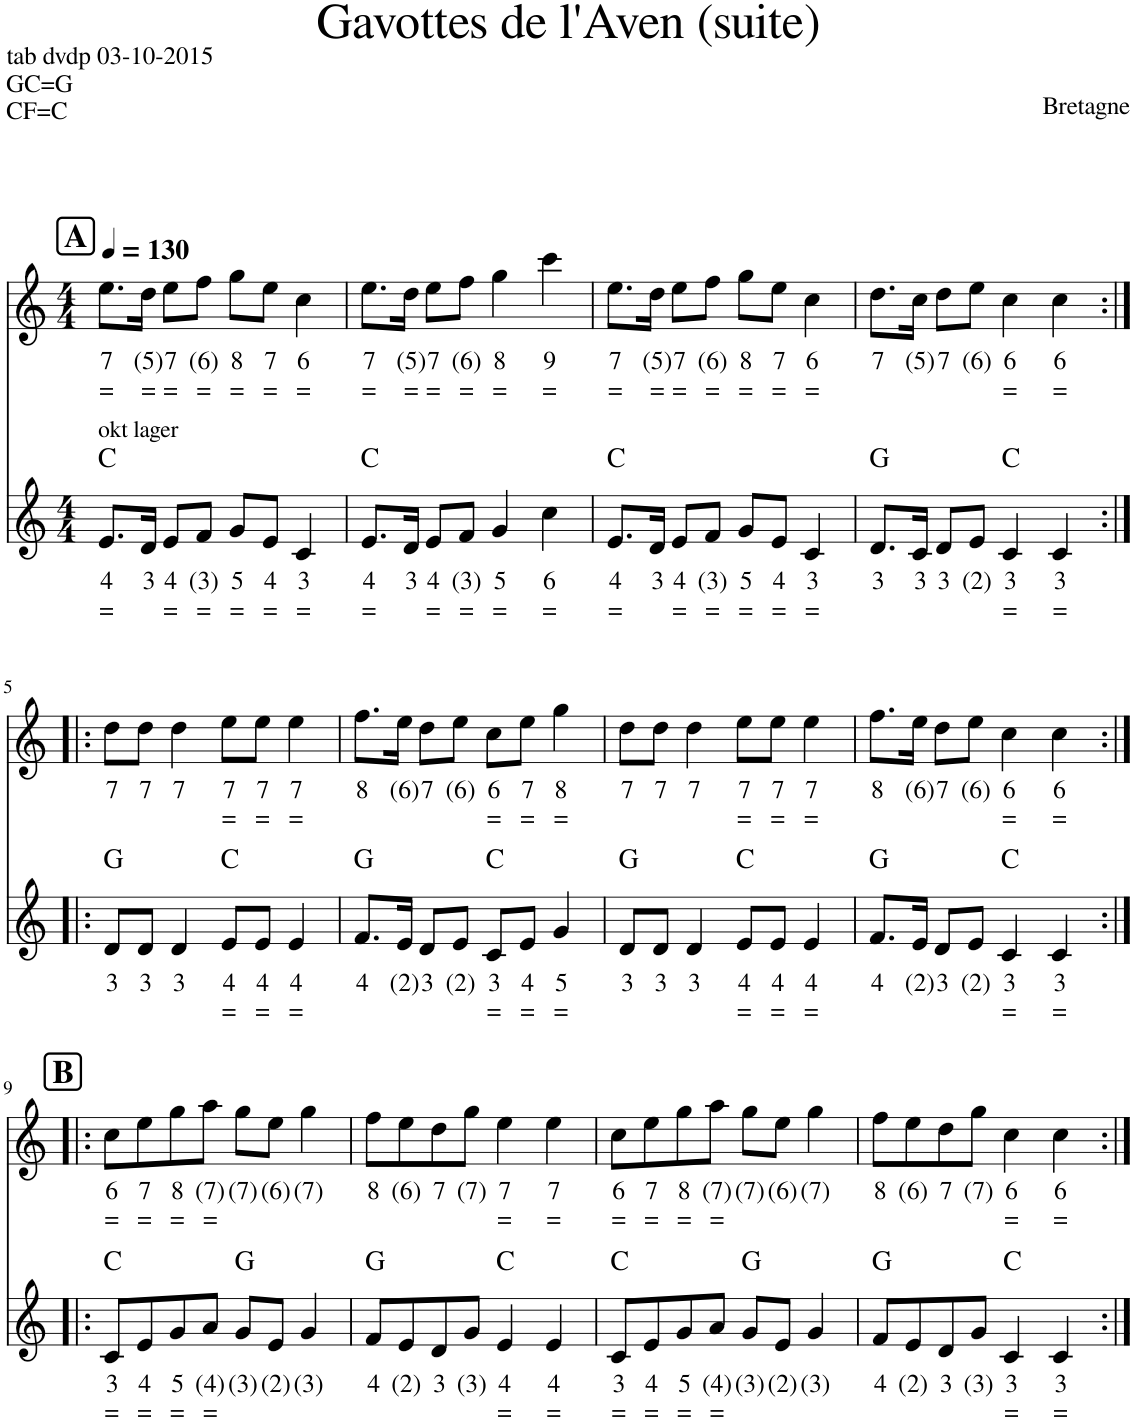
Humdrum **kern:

**kern	**text	**text	**harte	**kern	**text	**text
*part2	*part2	*part2	*part2	*part1	*part1	*part1
*staff2	*staff2	*staff2	*	*staff1	*staff1	*staff1
*I"Stem	*	*	*	*I"Stem	*	*
*clefG2	*	*	*	*clefG2	*	*
*k[]	*	*	*	*k[]	*	*
*M4/4	*	*	*	*M4/4	*	*
*MM130	*	*	*	*MM130	*	*
!!LO:REH:place=s1:a:B:cj:fs=14:t=A
=1	=1	=1	=1	=1	=1	=1
!LO:TX:a:t=okt lager	!	!	!	!	!	!
!	!LO:LY:b	!LO:LY:b	!	!	!LO:LY:b	!LO:LY:b
8.e/L	4	=	C:maj	8.ee\L	7	=
!	!LO:LY:b	!	!	!	!LO:LY:b	!LO:LY:b
16d/Jk	3	.	.	16dd\Jk	(5)	=
!	!LO:LY:b	!LO:LY:b	!	!	!LO:LY:b	!LO:LY:b
8e/L	4	=	.	8ee\L	7	=
!	!LO:LY:b	!LO:LY:b	!	!	!LO:LY:b	!LO:LY:b
8f/J	(3)	=	.	8ff\J	(6)	=
!	!LO:LY:b	!LO:LY:b	!	!	!LO:LY:b	!LO:LY:b
8g/L	5	=	.	8gg\L	8	=
!	!LO:LY:b	!LO:LY:b	!	!	!LO:LY:b	!LO:LY:b
8e/J	4	=	.	8ee\J	7	=
!	!LO:LY:b	!LO:LY:b	!	!	!LO:LY:b	!LO:LY:b
4c/	3	=	.	4cc\	6	=
=2	=2	=2	=2	=2	=2	=2
!	!LO:LY:b	!LO:LY:b	!	!	!LO:LY:b	!LO:LY:b
8.e/L	4	=	C:maj	8.ee\L	7	=
!	!LO:LY:b	!	!	!	!LO:LY:b	!LO:LY:b
16d/Jk	3	.	.	16dd\Jk	(5)	=
!	!LO:LY:b	!LO:LY:b	!	!	!LO:LY:b	!LO:LY:b
8e/L	4	=	.	8ee\L	7	=
!	!LO:LY:b	!LO:LY:b	!	!	!LO:LY:b	!LO:LY:b
8f/J	(3)	=	.	8ff\J	(6)	=
!	!LO:LY:b	!LO:LY:b	!	!	!LO:LY:b	!LO:LY:b
4g/	5	=	.	4gg\	8	=
!	!LO:LY:b	!LO:LY:b	!	!	!LO:LY:b	!LO:LY:b
4cc\	6	=	.	4ccc\	9	=
=3	=3	=3	=3	=3	=3	=3
!	!LO:LY:b	!LO:LY:b	!	!	!LO:LY:b	!LO:LY:b
8.e/L	4	=	C:maj	8.ee\L	7	=
!	!LO:LY:b	!	!	!	!LO:LY:b	!LO:LY:b
16d/Jk	3	.	.	16dd\Jk	(5)	=
!	!LO:LY:b	!LO:LY:b	!	!	!LO:LY:b	!LO:LY:b
8e/L	4	=	.	8ee\L	7	=
!	!LO:LY:b	!LO:LY:b	!	!	!LO:LY:b	!LO:LY:b
8f/J	(3)	=	.	8ff\J	(6)	=
!	!LO:LY:b	!LO:LY:b	!	!	!LO:LY:b	!LO:LY:b
8g/L	5	=	.	8gg\L	8	=
!	!LO:LY:b	!LO:LY:b	!	!	!LO:LY:b	!LO:LY:b
8e/J	4	=	.	8ee\J	7	=
!	!LO:LY:b	!LO:LY:b	!	!	!LO:LY:b	!LO:LY:b
4c/	3	=	.	4cc\	6	=
=4	=4	=4	=4	=4	=4	=4
!	!LO:LY:b	!	!	!	!LO:LY:b	!
8.d/L	3	.	G:maj	8.dd\L	7	.
!	!LO:LY:b	!	!	!	!LO:LY:b	!
16c/Jk	3	.	.	16cc\Jk	(5)	.
!	!LO:LY:b	!	!	!	!LO:LY:b	!
8d/L	3	.	.	8dd\L	7	.
!	!LO:LY:b	!	!	!	!LO:LY:b	!
8e/J	(2)	.	.	8ee\J	(6)	.
!	!LO:LY:b	!LO:LY:b	!	!	!LO:LY:b	!LO:LY:b
4c/	3	=	C:maj	4cc\	6	=
!	!LO:LY:b	!LO:LY:b	!	!	!LO:LY:b	!LO:LY:b
4c/	3	=	.	4cc\	6	=
!!LO:LB:g=z
=5:|!|:	=5:|!|:	=5:|!|:	=5:|!|:	=5:|!|:	=5:|!|:	=5:|!|:
!	!LO:LY:b	!	!	!	!LO:LY:b	!
8d/L	3	.	G:maj	8dd\L	7	.
!	!LO:LY:b	!	!	!	!LO:LY:b	!
8d/J	3	.	.	8dd\J	7	.
!	!LO:LY:b	!	!	!	!LO:LY:b	!
4d/	3	.	.	4dd\	7	.
!	!LO:LY:b	!LO:LY:b	!	!	!LO:LY:b	!LO:LY:b
8e/L	4	=	C:maj	8ee\L	7	=
!	!LO:LY:b	!LO:LY:b	!	!	!LO:LY:b	!LO:LY:b
8e/J	4	=	.	8ee\J	7	=
!	!LO:LY:b	!LO:LY:b	!	!	!LO:LY:b	!LO:LY:b
4e/	4	=	.	4ee\	7	=
=6	=6	=6	=6	=6	=6	=6
!	!LO:LY:b	!	!	!	!LO:LY:b	!
8.f/L	4	.	G:maj	8.ff\L	8	.
!	!LO:LY:b	!	!	!	!LO:LY:b	!
16e/Jk	(2)	.	.	16ee\Jk	(6)	.
!	!LO:LY:b	!	!	!	!LO:LY:b	!
8d/L	3	.	.	8dd\L	7	.
!	!LO:LY:b	!	!	!	!LO:LY:b	!
8e/J	(2)	.	.	8ee\J	(6)	.
!	!LO:LY:b	!LO:LY:b	!	!	!LO:LY:b	!LO:LY:b
8c/L	3	=	C:maj	8cc\L	6	=
!	!LO:LY:b	!LO:LY:b	!	!	!LO:LY:b	!LO:LY:b
8e/J	4	=	.	8ee\J	7	=
!	!LO:LY:b	!LO:LY:b	!	!	!LO:LY:b	!LO:LY:b
4g/	5	=	.	4gg\	8	=
=7	=7	=7	=7	=7	=7	=7
!	!LO:LY:b	!	!	!	!LO:LY:b	!
8d/L	3	.	G:maj	8dd\L	7	.
!	!LO:LY:b	!	!	!	!LO:LY:b	!
8d/J	3	.	.	8dd\J	7	.
!	!LO:LY:b	!	!	!	!LO:LY:b	!
4d/	3	.	.	4dd\	7	.
!	!LO:LY:b	!LO:LY:b	!	!	!LO:LY:b	!LO:LY:b
8e/L	4	=	C:maj	8ee\L	7	=
!	!LO:LY:b	!LO:LY:b	!	!	!LO:LY:b	!LO:LY:b
8e/J	4	=	.	8ee\J	7	=
!	!LO:LY:b	!LO:LY:b	!	!	!LO:LY:b	!LO:LY:b
4e/	4	=	.	4ee\	7	=
=8	=8	=8	=8	=8	=8	=8
!	!LO:LY:b	!	!	!	!LO:LY:b	!
8.f/L	4	.	G:maj	8.ff\L	8	.
!	!LO:LY:b	!	!	!	!LO:LY:b	!
16e/Jk	(2)	.	.	16ee\Jk	(6)	.
!	!LO:LY:b	!	!	!	!LO:LY:b	!
8d/L	3	.	.	8dd\L	7	.
!	!LO:LY:b	!	!	!	!LO:LY:b	!
8e/J	(2)	.	.	8ee\J	(6)	.
!	!LO:LY:b	!LO:LY:b	!	!	!LO:LY:b	!LO:LY:b
4c/	3	=	C:maj	4cc\	6	=
!	!LO:LY:b	!LO:LY:b	!	!	!LO:LY:b	!LO:LY:b
4c/	3	=	.	4cc\	6	=
!!LO:LB:g=z
!!LO:REH:place=s1:a:B:cj:fs=14:t=B
=9:|!|:	=9:|!|:	=9:|!|:	=9:|!|:	=9:|!|:	=9:|!|:	=9:|!|:
!	!LO:LY:b	!LO:LY:b	!	!	!LO:LY:b	!LO:LY:b
8c/L	3	=	C:maj	8cc\L	6	=
!	!LO:LY:b	!LO:LY:b	!	!	!LO:LY:b	!LO:LY:b
8e/	4	=	.	8ee\	7	=
!	!LO:LY:b	!LO:LY:b	!	!	!LO:LY:b	!LO:LY:b
8g/	5	=	.	8gg\	8	=
!	!LO:LY:b	!LO:LY:b	!	!	!LO:LY:b	!LO:LY:b
8a/J	(4)	=	.	8aa\J	(7)	=
!	!LO:LY:b	!	!	!	!LO:LY:b	!
8g/L	(3)	.	G:maj	8gg\L	(7)	.
!	!LO:LY:b	!	!	!	!LO:LY:b	!
8e/J	(2)	.	.	8ee\J	(6)	.
!	!LO:LY:b	!	!	!	!LO:LY:b	!
4g/	(3)	.	.	4gg\	(7)	.
=10	=10	=10	=10	=10	=10	=10
!	!LO:LY:b	!	!	!	!LO:LY:b	!
8f/L	4	.	G:maj	8ff\L	8	.
!	!LO:LY:b	!	!	!	!LO:LY:b	!
8e/	(2)	.	.	8ee\	(6)	.
!	!LO:LY:b	!	!	!	!LO:LY:b	!
8d/	3	.	.	8dd\	7	.
!	!LO:LY:b	!	!	!	!LO:LY:b	!
8g/J	(3)	.	.	8gg\J	(7)	.
!	!LO:LY:b	!LO:LY:b	!	!	!LO:LY:b	!LO:LY:b
4e/	4	=	C:maj	4ee\	7	=
!	!LO:LY:b	!LO:LY:b	!	!	!LO:LY:b	!LO:LY:b
4e/	4	=	.	4ee\	7	=
=11	=11	=11	=11	=11	=11	=11
!	!LO:LY:b	!LO:LY:b	!	!	!LO:LY:b	!LO:LY:b
8c/L	3	=	C:maj	8cc\L	6	=
!	!LO:LY:b	!LO:LY:b	!	!	!LO:LY:b	!LO:LY:b
8e/	4	=	.	8ee\	7	=
!	!LO:LY:b	!LO:LY:b	!	!	!LO:LY:b	!LO:LY:b
8g/	5	=	.	8gg\	8	=
!	!LO:LY:b	!LO:LY:b	!	!	!LO:LY:b	!LO:LY:b
8a/J	(4)	=	.	8aa\J	(7)	=
!	!LO:LY:b	!	!	!	!LO:LY:b	!
8g/L	(3)	.	G:maj	8gg\L	(7)	.
!	!LO:LY:b	!	!	!	!LO:LY:b	!
8e/J	(2)	.	.	8ee\J	(6)	.
!	!LO:LY:b	!	!	!	!LO:LY:b	!
4g/	(3)	.	.	4gg\	(7)	.
=12	=12	=12	=12	=12	=12	=12
!	!LO:LY:b	!	!	!	!LO:LY:b	!
8f/L	4	.	G:maj	8ff\L	8	.
!	!LO:LY:b	!	!	!	!LO:LY:b	!
8e/	(2)	.	.	8ee\	(6)	.
!	!LO:LY:b	!	!	!	!LO:LY:b	!
8d/	3	.	.	8dd\	7	.
!	!LO:LY:b	!	!	!	!LO:LY:b	!
8g/J	(3)	.	.	8gg\J	(7)	.
!	!LO:LY:b	!LO:LY:b	!	!	!LO:LY:b	!LO:LY:b
4c/	3	=	C:maj	4cc\	6	=
!	!LO:LY:b	!LO:LY:b	!	!	!LO:LY:b	!LO:LY:b
4c/	3	=	.	4cc\	6	=
=:|!	=:|!	=:|!	=:|!	=:|!	=:|!	=:|!
*-	*-	*-	*-	*-	*-	*-
